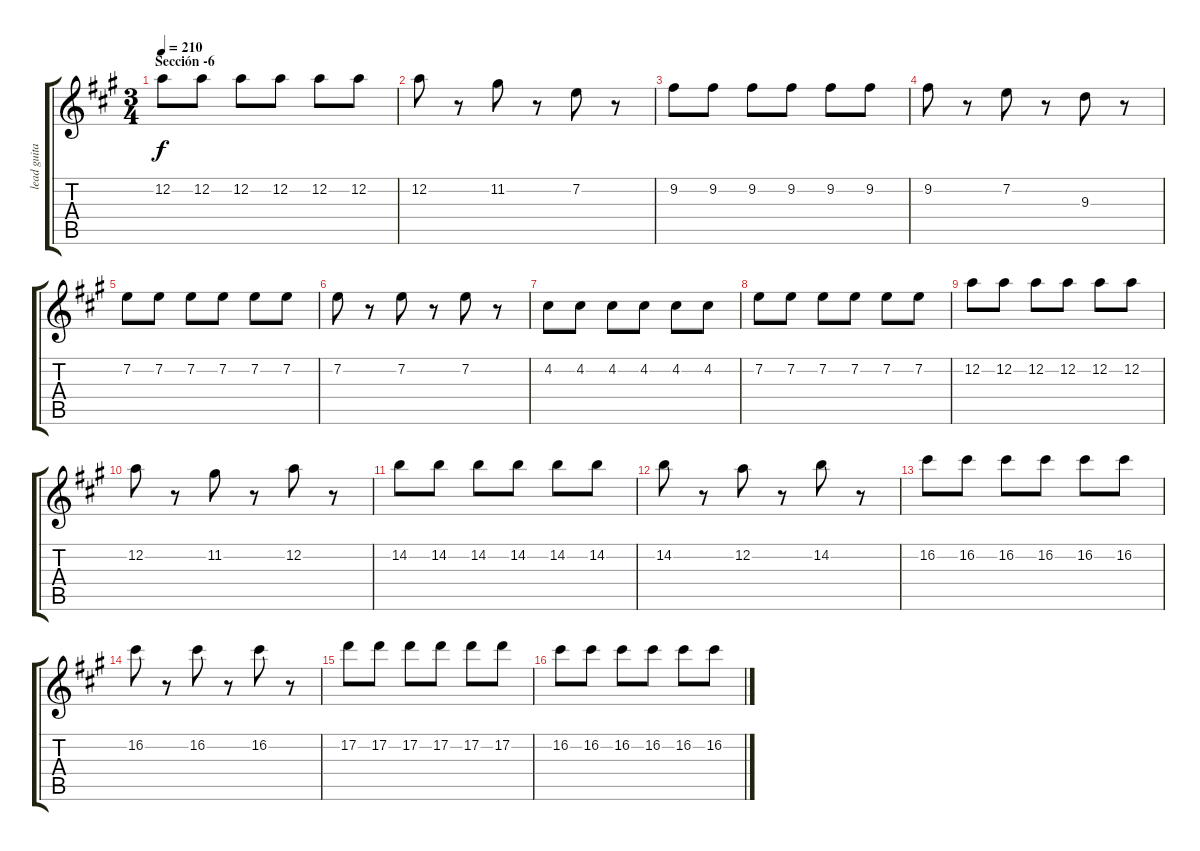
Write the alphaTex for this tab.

\track ("lead guitar 1" "lead guita") {instrument distortionguitar}
\staff {score tabs}
\tuning (D4 A3 F3 C3 G2 C2) {hide}
\ts (3 4)
\section ("" "Sección -6")
\tempo 210
\clef g2
\ks a
12.2.8{dy f} 12.2.8 12.2.8 12.2.8 12.2.8 12.2.8 |
12.2.8 r.8 11.2.8 r.8 7.2.8 r.8 |
9.2.8 9.2.8 9.2.8 9.2.8 9.2.8 9.2.8 |
9.2.8 r.8 7.2.8 r.8 9.3.8 r.8 |
7.2.8 7.2.8 7.2.8 7.2.8 7.2.8 7.2.8 |
7.2.8 r.8 7.2.8 r.8 7.2.8 r.8 |
4.2.8 4.2.8 4.2.8 4.2.8 4.2.8 4.2.8 |
7.2.8 7.2.8 7.2.8 7.2.8 7.2.8 7.2.8 |
12.2.8 12.2.8 12.2.8 12.2.8 12.2.8 12.2.8 |
12.2.8 r.8 11.2.8 r.8 12.2.8 r.8 |
14.2.8 14.2.8 14.2.8 14.2.8 14.2.8 14.2.8 |
14.2.8 r.8 12.2.8 r.8 14.2.8 r.8 |
16.2.8 16.2.8 16.2.8 16.2.8 16.2.8 16.2.8 |
16.2.8 r.8 16.2.8 r.8 16.2.8 r.8 |
17.2.8 17.2.8 17.2.8 17.2.8 17.2.8 17.2.8 |
16.2.8 16.2.8 16.2.8 16.2.8 16.2.8 16.2.8
